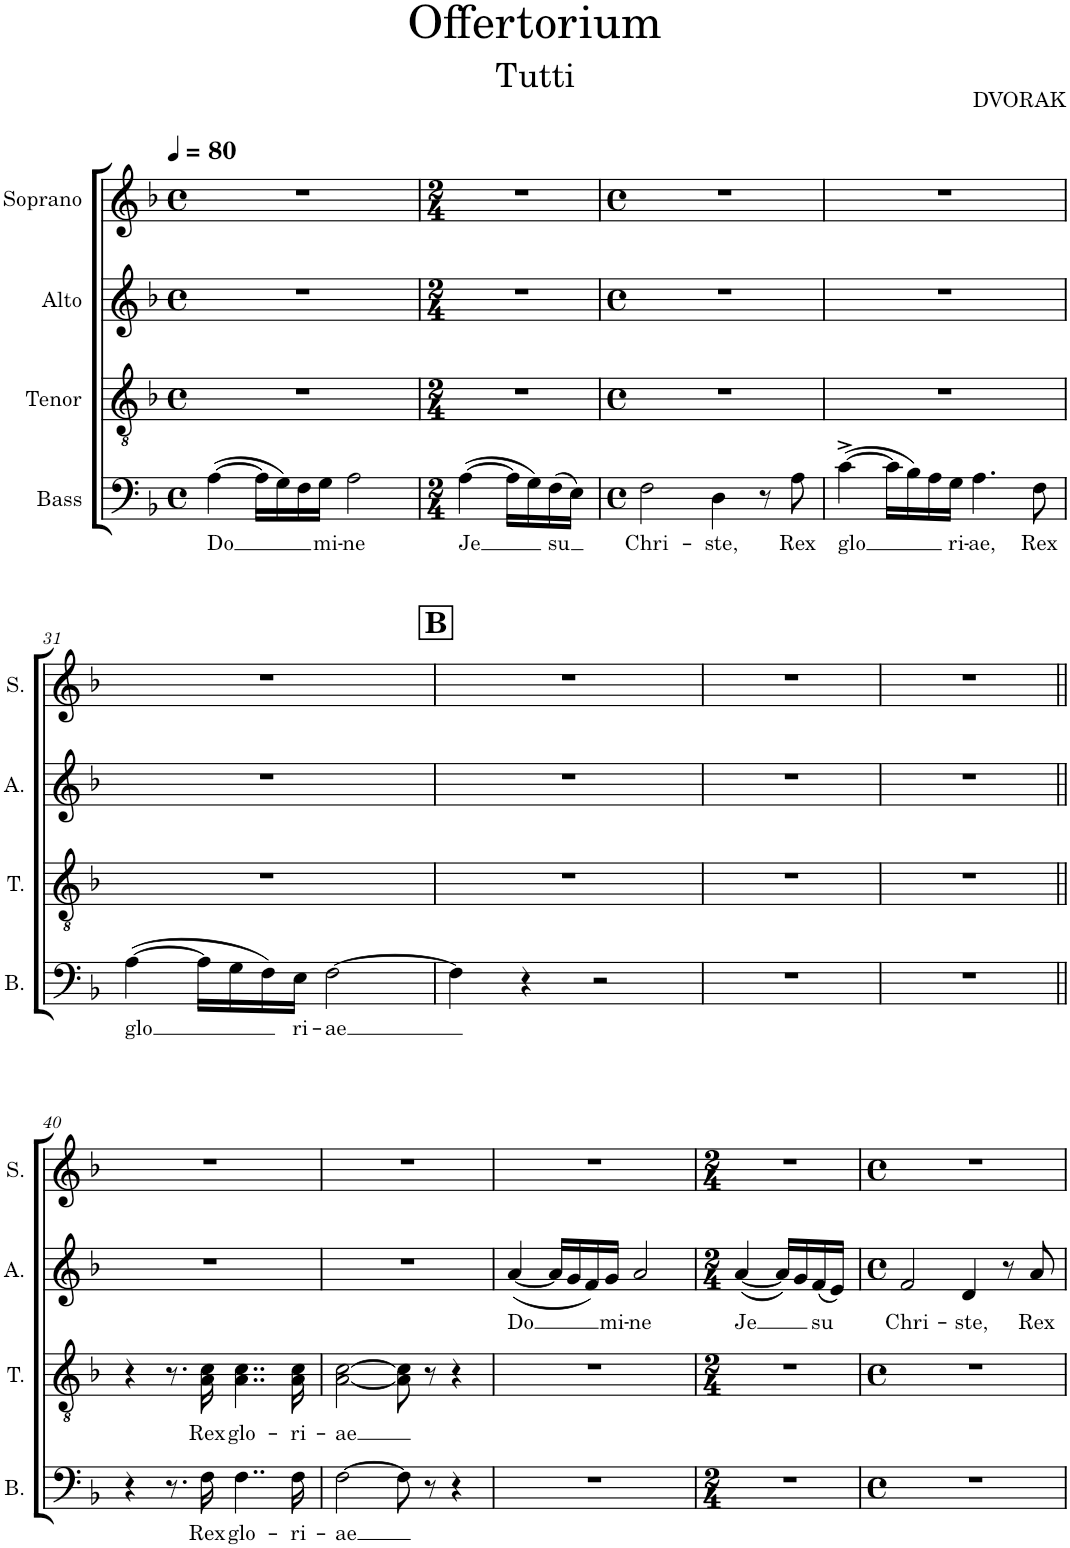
**kern	**text	**kern	**text	**kern	**text	**kern
*part4	*part4	*part3	*part3	*part2	*part2	*part1
*staff4	*staff4	*staff3	*staff3	*staff2	*staff2	*staff1
*I"Bass	*	*I"Tenor	*	*I"Alto	*	*I"Soprano
*I'B.	*	*I'T.	*	*I'A.	*	*I'S.
*clefF4	*	*clefGv2	*	*clefG2	*	*clefG2
*k[b-]	*	*k[b-]	*	*k[b-]	*	*k[b-]
*M4/4	*	*M4/4	*	*M4/4	*	*M4/4
*met(c)	*	*met(c)	*	*met(c)	*	*met(c)
*MM80	*	*MM80	*	*MM80	*	*MM80
=27	=27	=27	=27	=27	=27	=27
!	!LO:LY:b	!	!	!	!	!
([4A\	Do	1r	.	1r	.	1r
16A\LL]	.	.	.	.	.	.
16G\)	.	.	.	.	.	.
16F\	.	.	.	.	.	.
!	!LO:LY:b	!	!	!	!	!
16G\JJ	mi-	.	.	.	.	.
!	!LO:LY:b	!	!	!	!	!
2A\	-ne	.	.	.	.	.
=28	=28	=28	=28	=28	=28	=28
*M2/4	*	*M2/4	*	*M2/4	*	*M2/4
!	!LO:LY:b	!	!	!	!	!
([4A\	Je	2r	.	2r	.	2r
16A\LL]	.	.	.	.	.	.
16G\)	.	.	.	.	.	.
!	!LO:LY:b	!	!	!	!	!
(16F\	su	.	.	.	.	.
16E\JJ)	.	.	.	.	.	.
=29	=29	=29	=29	=29	=29	=29
*M4/4	*	*M4/4	*	*M4/4	*	*M4/4
*met(c)	*	*met(c)	*	*met(c)	*	*met(c)
!	!LO:LY:b	!	!	!	!	!
2F\	Chri-	1r	.	1r	.	1r
!	!LO:LY:b	!	!	!	!	!
4D\	-ste,	.	.	.	.	.
8r	.	.	.	.	.	.
!	!LO:LY:b	!	!	!	!	!
8A\	Rex	.	.	.	.	.
=30	=30	=30	=30	=30	=30	=30
!	!LO:LY:b	!	!	!	!	!
([4c^\	glo	1r	.	1r	.	1r
16c\LL]	.	.	.	.	.	.
16B-\)	.	.	.	.	.	.
16A\	.	.	.	.	.	.
!	!LO:LY:b	!	!	!	!	!
16G\JJ	ri-	.	.	.	.	.
!	!LO:LY:b	!	!	!	!	!
4.A\	-ae,	.	.	.	.	.
!	!LO:LY:b	!	!	!	!	!
8F\	Rex	.	.	.	.	.
!!LO:LB:g=z
=31	=31	=31	=31	=31	=31	=31
!	!LO:LY:b	!	!	!	!	!
([4A\	glo	1r	.	1r	.	1r
16A\LL]	.	.	.	.	.	.
16G\	.	.	.	.	.	.
16F\)	.	.	.	.	.	.
!	!LO:LY:b	!	!	!	!	!
16E\JJ	ri-	.	.	.	.	.
!	!LO:LY:b	!	!	!	!	!
[2F\	-ae	.	.	.	.	.
!!LO:REH:place=s1:a:B:cj:fs=14:t=B
=32	=32	=32	=32	=32	=32	=32
4F\]	.	1r	.	1r	.	1r
4r	.	.	.	.	.	.
2r	.	.	.	.	.	.
=33	=33	=33	=33	=33	=33	=33
1r	.	1r	.	1r	.	1r
=34	=34	=34	=34	=34	=34	=34
1r	.	1r	.	1r	.	1r
!!LO:LB:g=z
=40||	=40||	=40||	=40||	=40||	=40||	=40||
4r	.	4r	.	1r	.	1r
8.r	.	8.r	.	.	.	.
!	!LO:LY:b	!	!LO:LY:b	!	!	!
16F\	Rex	16A\ 16c\	Rex	.	.	.
!	!LO:LY:b	!	!LO:LY:b	!	!	!
4..F\	glo-	4..A\ 4..c\	glo-	.	.	.
!	!LO:LY:b	!	!LO:LY:b	!	!	!
16F\	-ri-	16A\ 16c\	-ri-	.	.	.
=41	=41	=41	=41	=41	=41	=41
!	!LO:LY:b	!	!LO:LY:b	!	!	!
[2F\	-ae	[2A\ [2c\	ae	1r	.	1r
8F\]	.	8A\] 8c\]	.	.	.	.
8r	.	8r	.	.	.	.
4r	.	4r	.	.	.	.
=42	=42	=42	=42	=42	=42	=42
!	!	!	!	!	!LO:LY:b	!
1r	.	1r	.	([4a/	Do	1r
.	.	.	.	16a/LL]	.	.
.	.	.	.	16g/	.	.
.	.	.	.	16f/)	.	.
!	!	!	!	!	!LO:LY:b	!
.	.	.	.	16g/JJ	mi-	.
!	!	!	!	!	!LO:LY:b	!
.	.	.	.	2a/	-ne	.
=43	=43	=43	=43	=43	=43	=43
*M2/4	*	*M2/4	*	*M2/4	*	*M2/4
!	!	!	!	!	!LO:LY:b	!
2r	.	2r	.	([4a/	Je	2r
.	.	.	.	16a/LL])	.	.
.	.	.	.	16g/	.	.
!	!	!	!	!	!LO:LY:b	!
.	.	.	.	(16f/	su	.
.	.	.	.	16e/JJ)	.	.
=44	=44	=44	=44	=44	=44	=44
*M4/4	*	*M4/4	*	*M4/4	*	*M4/4
*met(c)	*	*met(c)	*	*met(c)	*	*met(c)
!	!	!	!	!	!LO:LY:b	!
1r	.	1r	.	2f/	Chri-	1r
!	!	!	!	!	!LO:LY:b	!
.	.	.	.	4d/	-ste,	.
.	.	.	.	8r	.	.
!	!	!	!	!	!LO:LY:b	!
.	.	.	.	8a/	Rex	.
=	=	=	=	=	=	=
*-	*-	*-	*-	*-	*-	*-
